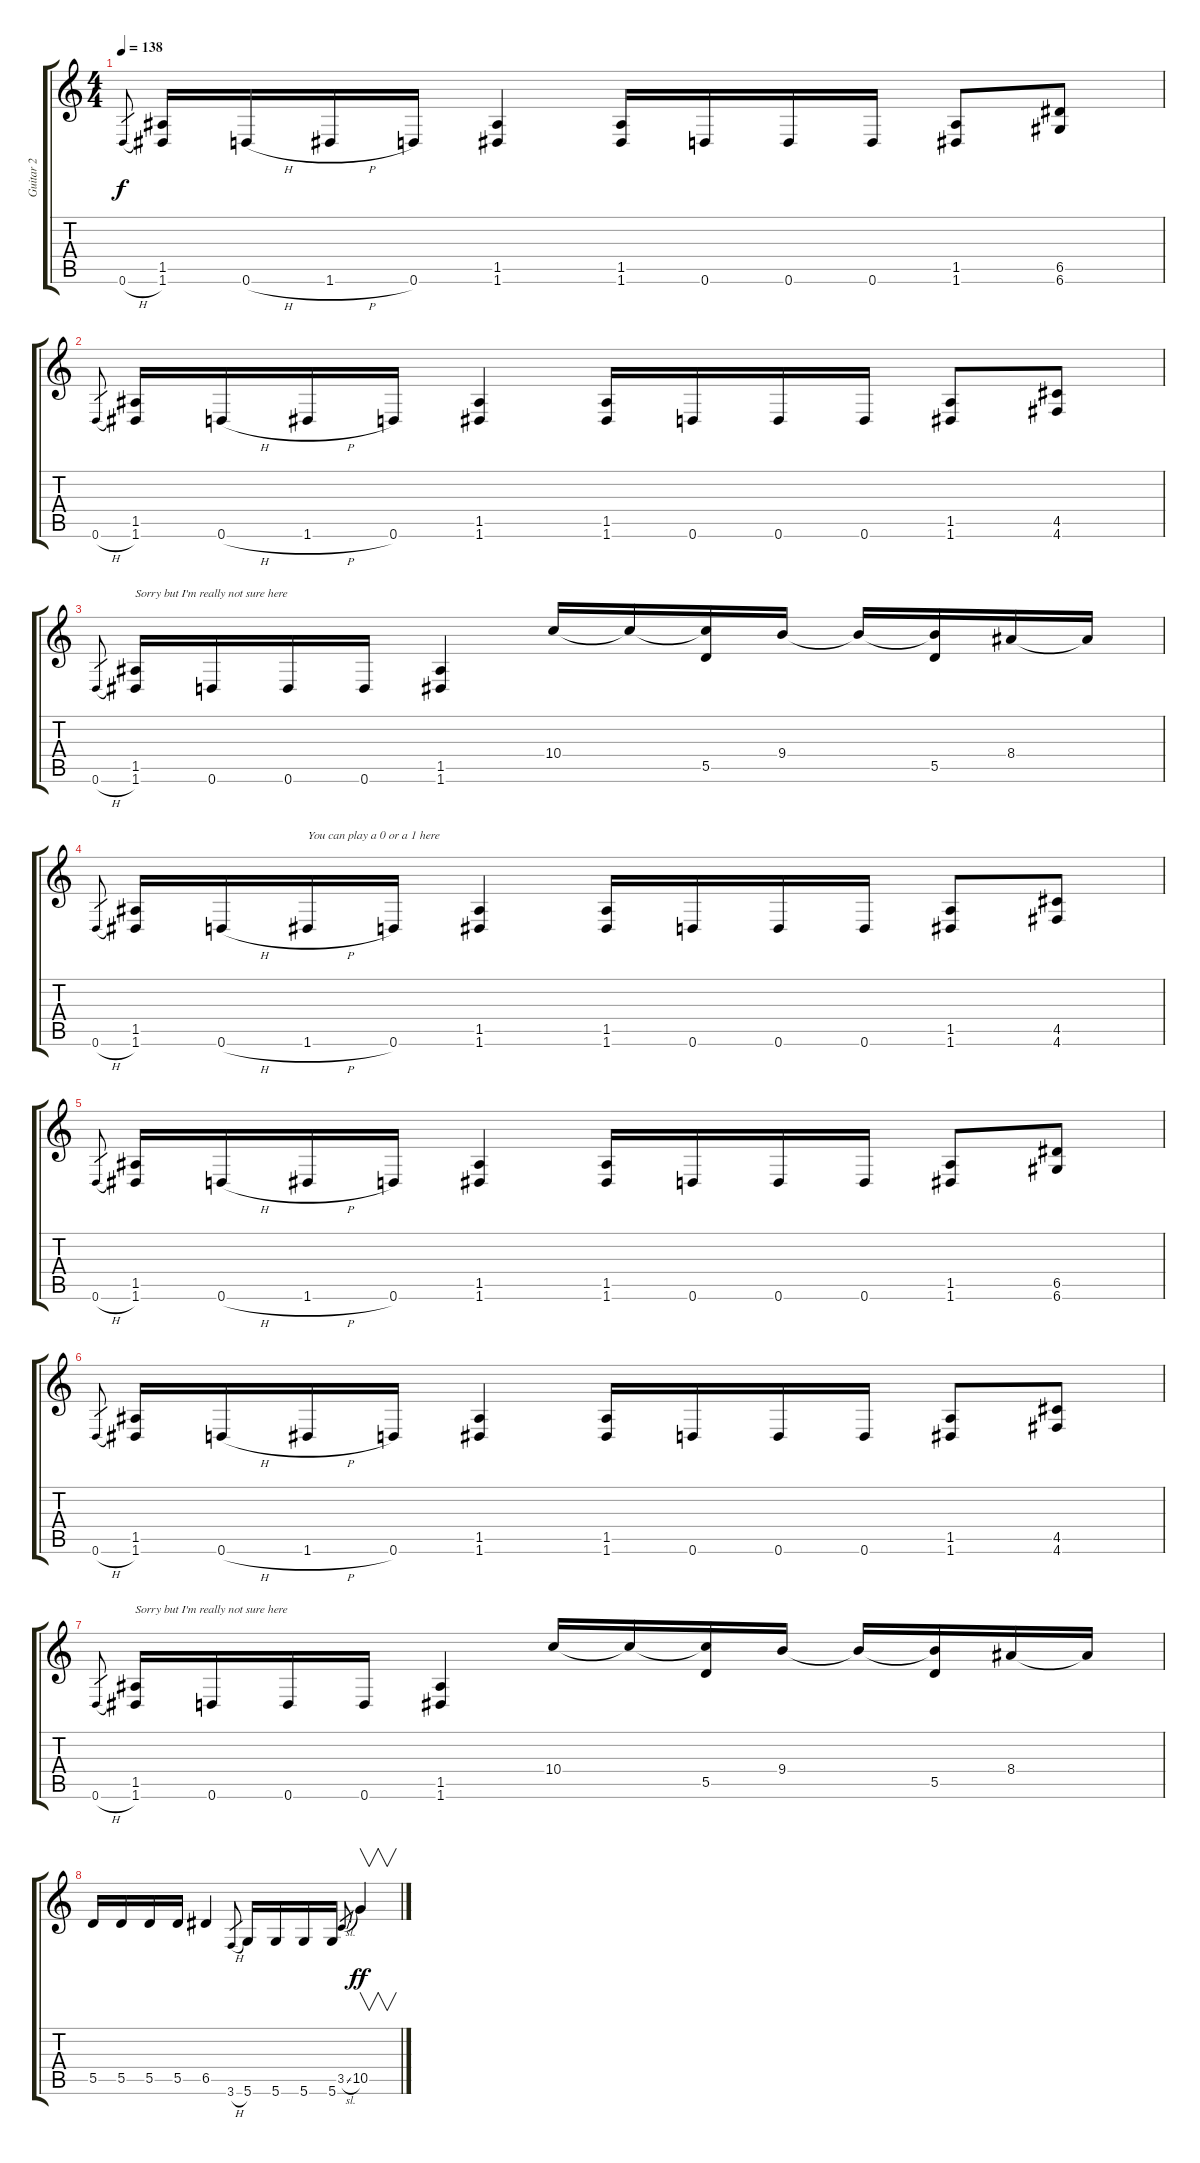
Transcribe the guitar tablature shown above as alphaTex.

\track ("Guitar 2" "Guitar 2") {instrument distortionguitar}
\staff {score tabs}
\tuning (E4 B3 G3 D3 A2 D2) {hide}
\ts (4 4)
\tempo 138
\clef g2
\ks c
0.6{h}.8{gr dy f} (1.5 1.6).16 0.6{h}.16 1.6{h}.16 0.6.16 (1.5 1.6).4 (1.5 1.6).16 0.6.16 0.6.16 0.6.16 (1.5 1.6).8 (6.5 6.6).8 |
0.6{h}.8{gr} (1.5 1.6).16 0.6{h}.16 1.6{h}.16 0.6.16 (1.5 1.6).4 (1.5 1.6).16 0.6.16 0.6.16 0.6.16 (1.5 1.6).8 (4.5 4.6).8 |
0.6{h}.8{gr} (1.5 1.6).16{txt "Sorry but I'm really not sure here"} 0.6.16 0.6.16 0.6.16 (1.5 1.6).4 10.4.16 10.4{t}.16 (10.4{t} 5.5).16 9.4.16 9.4{t}.16 (9.4{t} 5.5).16 8.4.16 8.4{t}.16 |
0.6{h}.8{gr} (1.5 1.6).16 0.6{h}.16 1.6{h}.16{txt "You can play a 0 or a 1 here"} 0.6.16 (1.5 1.6).4 (1.5 1.6).16 0.6.16 0.6.16 0.6.16 (1.5 1.6).8 (4.5 4.6).8 |
0.6{h}.8{gr} (1.5 1.6).16 0.6{h}.16 1.6{h}.16 0.6.16 (1.5 1.6).4 (1.5 1.6).16 0.6.16 0.6.16 0.6.16 (1.5 1.6).8 (6.5 6.6).8 |
0.6{h}.8{gr} (1.5 1.6).16 0.6{h}.16 1.6{h}.16 0.6.16 (1.5 1.6).4 (1.5 1.6).16 0.6.16 0.6.16 0.6.16 (1.5 1.6).8 (4.5 4.6).8 |
0.6{h}.8{gr} (1.5 1.6).16{txt "Sorry but I'm really not sure here"} 0.6.16 0.6.16 0.6.16 (1.5 1.6).4 10.4.16 10.4{t}.16 (10.4{t} 5.5).16 9.4.16 9.4{t}.16 (9.4{t} 5.5).16 8.4.16 8.4{t}.16 |
5.5.16 5.5.16 5.5.16 5.5.16 6.5.4 3.6{h}.8{gr} 5.6.16 5.6.16 5.6.16 5.6.16 3.5{sl}.8{gr} 10.5.4{v dy ff}
